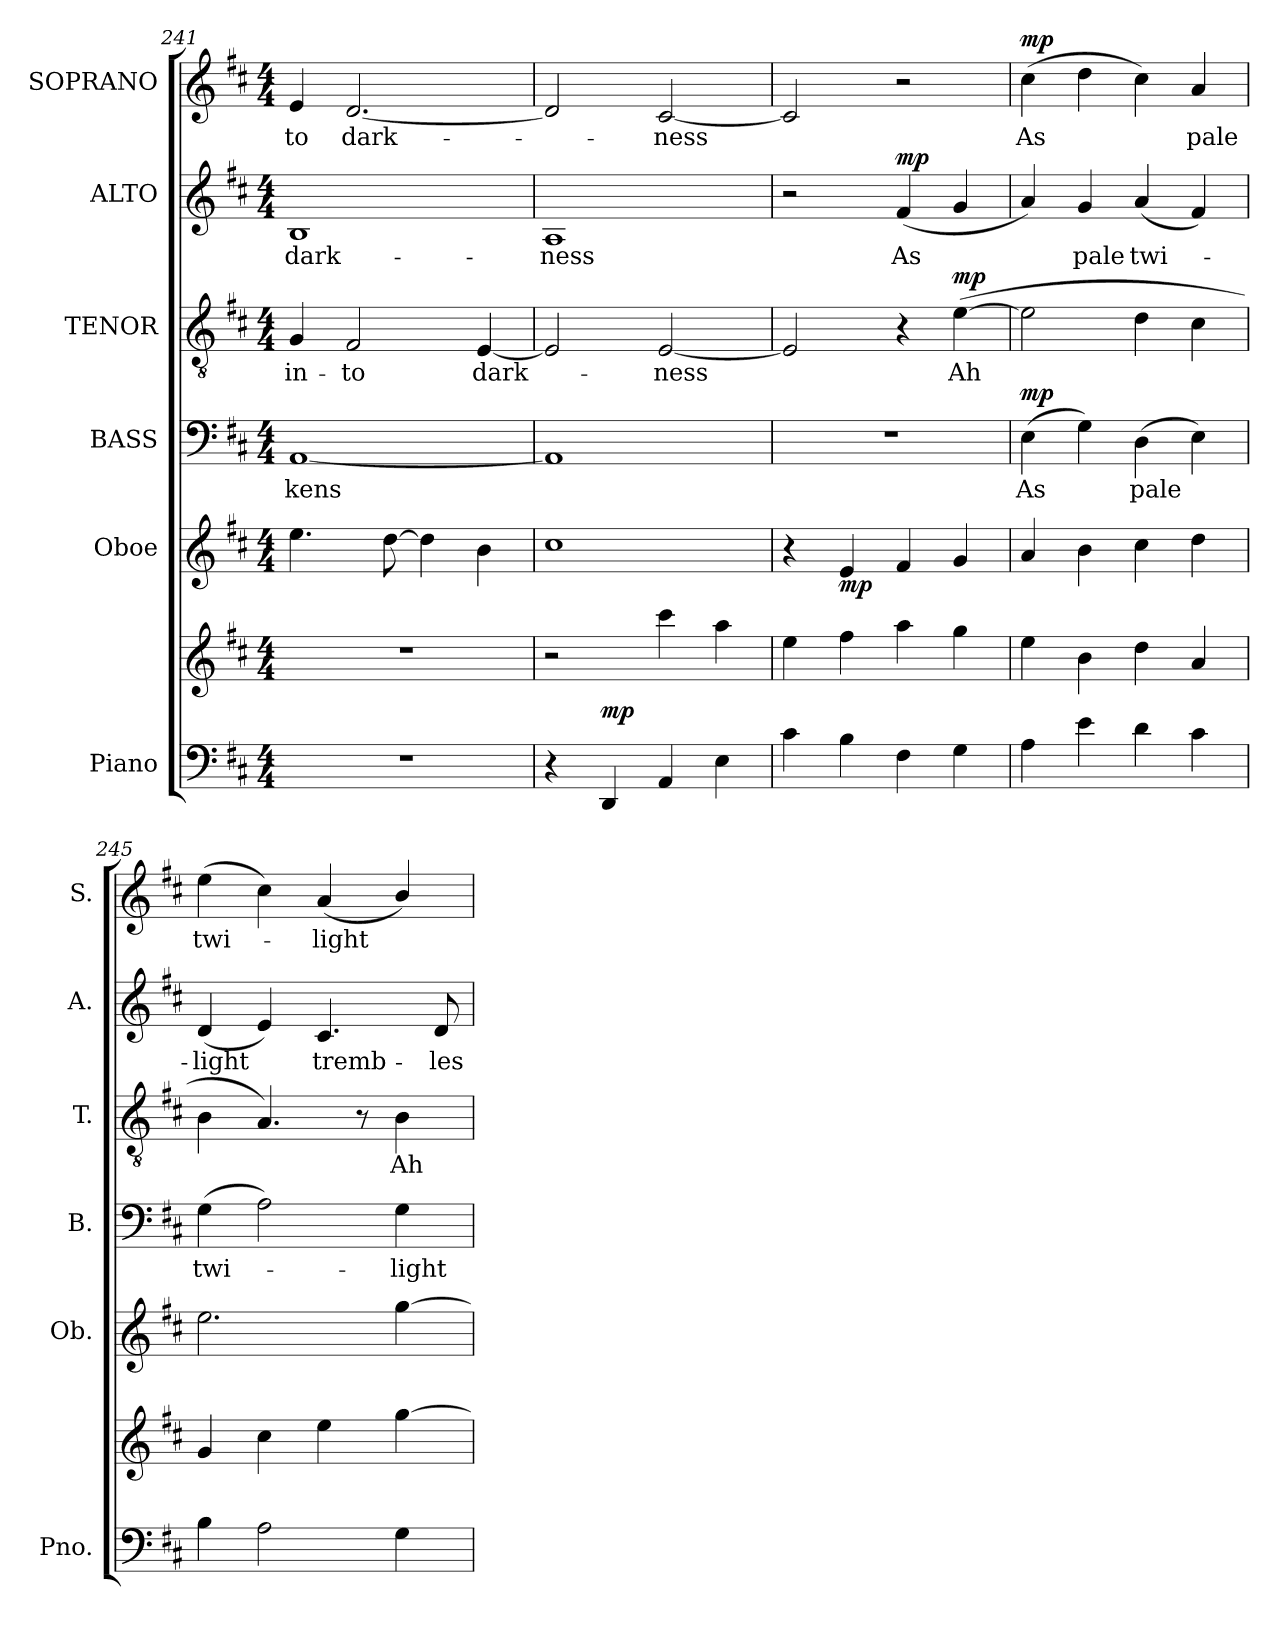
**kern	**kern	**dynam	**kern	**dynam	**kern	**text	**dynam	**kern	**text	**dynam	**kern	**text	**dynam	**kern	**text	**dynam
*part6	*part6	*part6	*part5	*part5	*part4	*part4	*part4	*part3	*part3	*part3	*part2	*part2	*part2	*part1	*part1	*part1
*staff7	*staff6	*staff6/7	*staff5	*staff5	*staff4	*staff4	*staff4	*staff3	*staff3	*staff3	*staff2	*staff2	*staff2	*staff1	*staff1	*staff1
*I"Piano	*	*	*I"Oboe	*	*I"BASS	*	*	*I"TENOR	*	*	*I"ALTO	*	*	*I"SOPRANO	*	*
*I'Pno.	*	*	*I'Ob.	*	*I'B.	*	*	*I'T.	*	*	*I'A.	*	*	*I'S.	*	*
*clefF4	*clefG2	*	*clefG2	*	*clefF4	*	*	*clefGv2	*	*	*clefG2	*	*	*clefG2	*	*
*	*	*	*	*	*	*	*	*ITrd7c12	*	*	*	*	*	*	*	*
*k[f#c#]	*k[f#c#]	*	*k[f#c#]	*	*k[f#c#]	*	*	*k[f#c#]	*	*	*k[f#c#]	*	*	*k[f#c#]	*	*
*D:	*D:	*	*D:	*	*D:	*	*	*D:	*	*	*D:	*	*	*D:	*	*
*M4/4	*M4/4	*	*M4/4	*	*M4/4	*	*	*M4/4	*	*	*M4/4	*	*	*M4/4	*	*
=241	=241	=241	=241	=241	=241	=241	=241	=241	=241	=241	=241	=241	=241	=241	=241	=241
!	!	!	!	!	!	!LO:LY:b:color=#000000	!	!	!	!	!	!	!	!	!	!
!	!	!	!	!	!	!	!	!	!LO:LY:b:color=#000000	!	!	!	!	!	!	!
!	!	!	!	!	!	!	!	!	!	!	!	!LO:LY:b:color=#000000	!	!	!	!
!	!	!	!	!	!	!	!	!	!	!	!	!	!	!	!LO:LY:b:color=#000000	!
1r	1r	.	4.eei\	.	[<1AAi	-kens	.	4GGi/	in-	.	1Bi	dark-	.	4ei/	-to	.
!	!	!	!	!	!	!	!	!	!LO:LY:b:color=#000000	!	!	!	!	!	!	!
!	!	!	!	!	!	!	!	!	!	!	!	!	!	!	!LO:LY:b:color=#000000	!
.	.	.	.	.	.	.	.	2FF#i/	-to	.	.	.	.	[<2.di/	dark-	.
.	.	.	[>8ddi\	.	.	.	.	.	.	.	.	.	.	.	.	.
.	.	.	4ddi\]	.	.	.	.	.	.	.	.	.	.	.	.	.
!	!	!	!	!	!	!	!	!	!LO:LY:b:color=#000000	!	!	!	!	!	!	!
.	.	.	4bi\	.	.	.	.	[<4EEi/	dark-	.	.	.	.	.	.	.
=242	=242	=242	=242	=242	=242	=242	=242	=242	=242	=242	=242	=242	=242	=242	=242	=242
!	!	!	!	!	!	!	!	!	!	!	!	!LO:LY:b:color=#000000	!	!	!	!
4r	2r	.	1cc#i	.	1AAi]	.	.	2EEi/]	.	.	1Ai	-ness	.	2di/]	.	.
4DDi/	.	mp	.	.	.	.	.	.	.	.	.	.	.	.	.	.
!	!	!	!	!	!	!	!	!	!LO:LY:b:color=#000000	!	!	!	!	!	!	!
!	!	!	!	!	!	!	!	!	!	!	!	!	!	!	!LO:LY:b:color=#000000	!
4AAi/	4ccc#i\	.	.	.	.	.	.	[<2EEi/	-ness	.	.	.	.	[<2c#i/	-ness	.
4Ei\	4aai\	.	.	.	.	.	.	.	.	.	.	.	.	.	.	.
!!LO:PB:g=z
=243	=243	=243	=243	=243	=243	=243	=243	=243	=243	=243	=243	=243	=243	=243	=243	=243
4c#i\	4eei\	.	4r	.	1r	.	.	2EEi/]	.	.	2r	.	.	2c#i/]	.	.
4Bi\	4ff#i\	.	4ei/	mp	.	.	.	.	.	.	.	.	.	.	.	.
!	!	!	!	!	!	!	!	!	!	!	!	!LO:LY:b:color=#000000	!	!	!	!
4F#i\	4aai\	.	4f#i/	.	.	.	.	4r	.	.	(4f#i/	As	mp	2r	.	.
!	!	!	!	!	!	!	!	!	!LO:LY:b:color=#000000	!	!	!	!	!	!	!
4Gi\	4ggi\	.	4gi/	.	.	.	.	([>4Ei\	Ah	mp	4gi/	.	.	.	.	.
=244	=244	=244	=244	=244	=244	=244	=244	=244	=244	=244	=244	=244	=244	=244	=244	=244
!	!	!	!	!	!	!LO:LY:b:color=#000000	!	!	!	!	!	!	!	!	!	!
!	!	!	!	!	!	!	!	!	!	!	!	!	!	!	!LO:LY:b:color=#000000	!
4Ai\	4eei\	.	4ai/	.	(4Ei\	As	mp	2Ei\]	.	.	4ai/)	.	.	(4cc#i\	As	mp
!	!	!	!	!	!	!	!	!	!	!	!	!LO:LY:b:color=#000000	!	!	!	!
4ei\	4bi\	.	4bi\	.	4Gi\)	.	.	.	.	.	4gi/	pale	.	4ddi\	.	.
!	!	!	!	!	!	!LO:LY:b:color=#000000	!	!	!	!	!	!	!	!	!	!
!	!	!	!	!	!	!	!	!	!	!	!	!LO:LY:b:color=#000000	!	!	!	!
4di\	4ddi\	.	4cc#i\	.	(4Di\	pale	.	4Di\	.	.	(4ai/	twi-	.	4cc#i\)	.	.
!	!	!	!	!	!	!	!	!	!	!	!	!	!	!	!LO:LY:b:color=#000000	!
4c#i\	4ai/	.	4ddi\	.	4Ei\)	.	.	4C#i\	.	.	4f#i/)	.	.	4ai/	pale	.
=245	=245	=245	=245	=245	=245	=245	=245	=245	=245	=245	=245	=245	=245	=245	=245	=245
!	!	!	!	!	!	!LO:LY:b:color=#000000	!	!	!	!	!	!	!	!	!	!
!	!	!	!	!	!	!	!	!	!	!	!	!LO:LY:b:color=#000000	!	!	!	!
!	!	!	!	!	!	!	!	!	!	!	!	!	!	!	!LO:LY:b:color=#000000	!
4Bi\	4gi/	.	2.eei\	.	(4Gi\	twi-	.	4BBi\	.	.	(4di/	-light	.	(4eei\	twi-	.
2Ai\	4cc#i\	.	.	.	2Ai\)	.	.	4.AAi/)	.	.	4ei/)	.	.	4cc#i\)	.	.
!	!	!	!	!	!	!	!	!	!	!	!	!LO:LY:b:color=#000000	!	!	!	!
!	!	!	!	!	!	!	!	!	!	!	!	!	!	!	!LO:LY:b:color=#000000	!
.	4eei\	.	.	.	.	.	.	.	.	.	4.c#i/	tremb-	.	(4ai/	-light	.
.	.	.	.	.	.	.	.	8r	.	.	.	.	.	.	.	.
!	!	!	!	!	!	!LO:LY:b:color=#000000	!	!	!	!	!	!	!	!	!	!
!	!	!	!	!	!	!	!	!	!LO:LY:b:color=#000000	!	!	!	!	!	!	!
4Gi\	[>4ggi\	.	[>4ggi\	.	4Gi\	-light	.	4BBi\	Ah	.	.	.	.	4bi/)	.	.
!	!	!	!	!	!	!	!	!	!	!	!	!LO:LY:b:color=#000000	!	!	!	!
.	.	.	.	.	.	.	.	.	.	.	8di/	-les	.	.	.	.
=	=	=	=	=	=	=	=	=	=	=	=	=	=	=	=	=
*-	*-	*-	*-	*-	*-	*-	*-	*-	*-	*-	*-	*-	*-	*-	*-	*-
